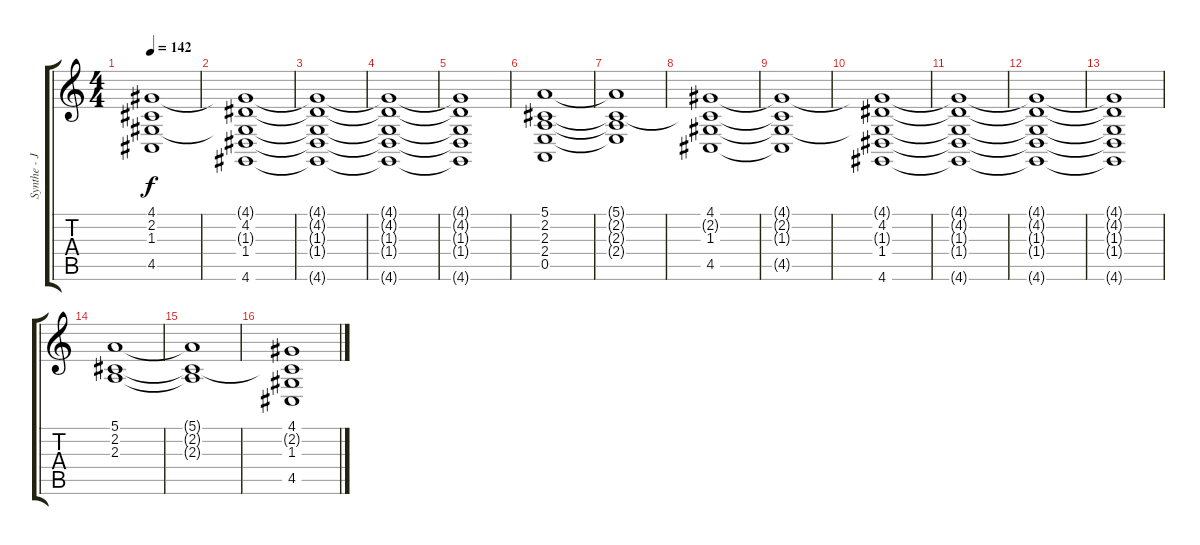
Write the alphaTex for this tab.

\track ("Synthe - Johnny Greenwood" "Synthe - J") {instrument fx7echoes}
\staff {score tabs}
\tuning (E4 B3 G3 D3 A2 E2) {hide}
\ts (4 4)
\tempo 142
\clef g2
\ks c
(4.1{t} 2.2{t} 1.3{t} 4.5{t}).1{dy f} |
(4.1{t} 4.2 1.3{t} 1.4 4.6).1 |
(4.1{t} 4.2{t} 1.3{t} 1.4{t} 4.6{t}).1 |
(4.1{t} 4.2{t} 1.3{t} 1.4{t} 4.6{t}).1 |
(4.1{t} 4.2{t} 1.3{t} 1.4{t} 4.6{t}).1 |
(5.1 2.2 2.3 2.4 0.5).1 |
(5.1{t} 2.2{t} 2.3{t} 2.4{t}).1 |
(4.1 2.2{t} 1.3 4.5).1 |
(4.1{t} 2.2{t} 1.3{t} 4.5{t}).1 |
(4.1{t} 4.2 1.3{t} 1.4 4.6).1 |
(4.1{t} 4.2{t} 1.3{t} 1.4{t} 4.6{t}).1 |
(4.1{t} 4.2{t} 1.3{t} 1.4{t} 4.6{t}).1 |
(4.1{t} 4.2{t} 1.3{t} 1.4{t} 4.6{t}).1 |
(5.1 2.2 2.3).1 |
(5.1{t} 2.2{t} 2.3{t}).1 |
(4.1 2.2{t} 1.3 4.5).1
